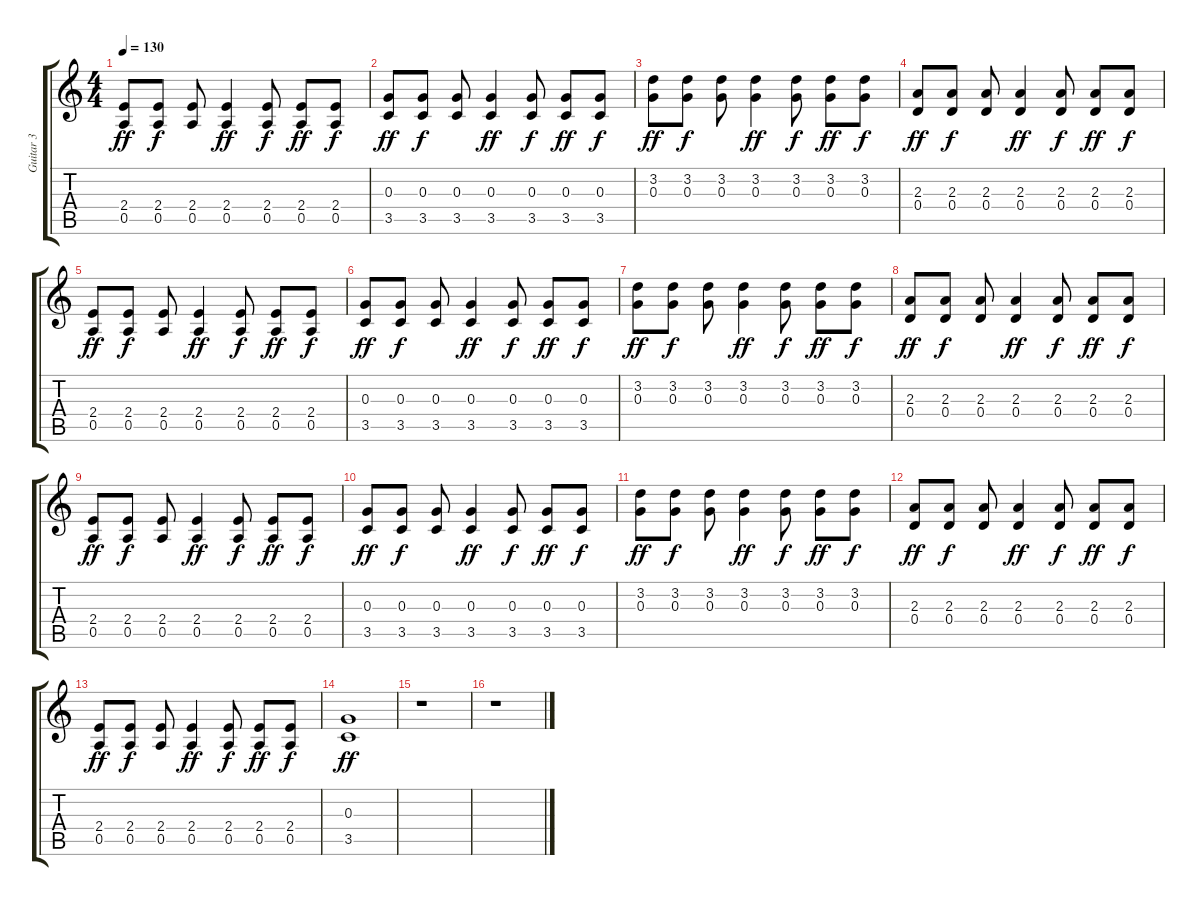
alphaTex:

\track ("Guitar 3" "Guitar 3") {instrument electricguitarclean}
\staff {score tabs}
\tuning (E4 B3 G3 D3 A2 E2) {hide}
\ts (4 4)
\tempo 130
\clef g2
\ks c
(2.4 0.5).8{dy ff} (2.4 0.5).8{dy f} (2.4 0.5).8 (2.4 0.5).4{dy ff} (2.4 0.5).8{dy f} (2.4 0.5).8{dy ff} (2.4 0.5).8{dy f} |
(0.3 3.5).8{dy ff} (0.3 3.5).8{dy f} (0.3 3.5).8 (0.3 3.5).4{dy ff} (0.3 3.5).8{dy f} (0.3 3.5).8{dy ff} (0.3 3.5).8{dy f} |
(3.2 0.3).8{dy ff} (3.2 0.3).8{dy f} (3.2 0.3).8 (3.2 0.3).4{dy ff} (3.2 0.3).8{dy f} (3.2 0.3).8{dy ff} (3.2 0.3).8{dy f} |
(2.3 0.4).8{dy ff} (2.3 0.4).8{dy f} (2.3 0.4).8 (2.3 0.4).4{dy ff} (2.3 0.4).8{dy f} (2.3 0.4).8{dy ff} (2.3 0.4).8{dy f} |
(2.4 0.5).8{dy ff} (2.4 0.5).8{dy f} (2.4 0.5).8 (2.4 0.5).4{dy ff} (2.4 0.5).8{dy f} (2.4 0.5).8{dy ff} (2.4 0.5).8{dy f} |
(0.3 3.5).8{dy ff} (0.3 3.5).8{dy f} (0.3 3.5).8 (0.3 3.5).4{dy ff} (0.3 3.5).8{dy f} (0.3 3.5).8{dy ff} (0.3 3.5).8{dy f} |
(3.2 0.3).8{dy ff} (3.2 0.3).8{dy f} (3.2 0.3).8 (3.2 0.3).4{dy ff} (3.2 0.3).8{dy f} (3.2 0.3).8{dy ff} (3.2 0.3).8{dy f} |
(2.3 0.4).8{dy ff} (2.3 0.4).8{dy f} (2.3 0.4).8 (2.3 0.4).4{dy ff} (2.3 0.4).8{dy f} (2.3 0.4).8{dy ff} (2.3 0.4).8{dy f} |
(2.4 0.5).8{dy ff} (2.4 0.5).8{dy f} (2.4 0.5).8 (2.4 0.5).4{dy ff} (2.4 0.5).8{dy f} (2.4 0.5).8{dy ff} (2.4 0.5).8{dy f} |
(0.3 3.5).8{dy ff} (0.3 3.5).8{dy f} (0.3 3.5).8 (0.3 3.5).4{dy ff} (0.3 3.5).8{dy f} (0.3 3.5).8{dy ff} (0.3 3.5).8{dy f} |
(3.2 0.3).8{dy ff} (3.2 0.3).8{dy f} (3.2 0.3).8 (3.2 0.3).4{dy ff} (3.2 0.3).8{dy f} (3.2 0.3).8{dy ff} (3.2 0.3).8{dy f} |
(2.3 0.4).8{dy ff} (2.3 0.4).8{dy f} (2.3 0.4).8 (2.3 0.4).4{dy ff} (2.3 0.4).8{dy f} (2.3 0.4).8{dy ff} (2.3 0.4).8{dy f} |
(2.4 0.5).8{dy ff} (2.4 0.5).8{dy f} (2.4 0.5).8 (2.4 0.5).4{dy ff} (2.4 0.5).8{dy f} (2.4 0.5).8{dy ff} (2.4 0.5).8{dy f} |
(0.3 3.5).1{dy ff} |
r.1 |
r.1
